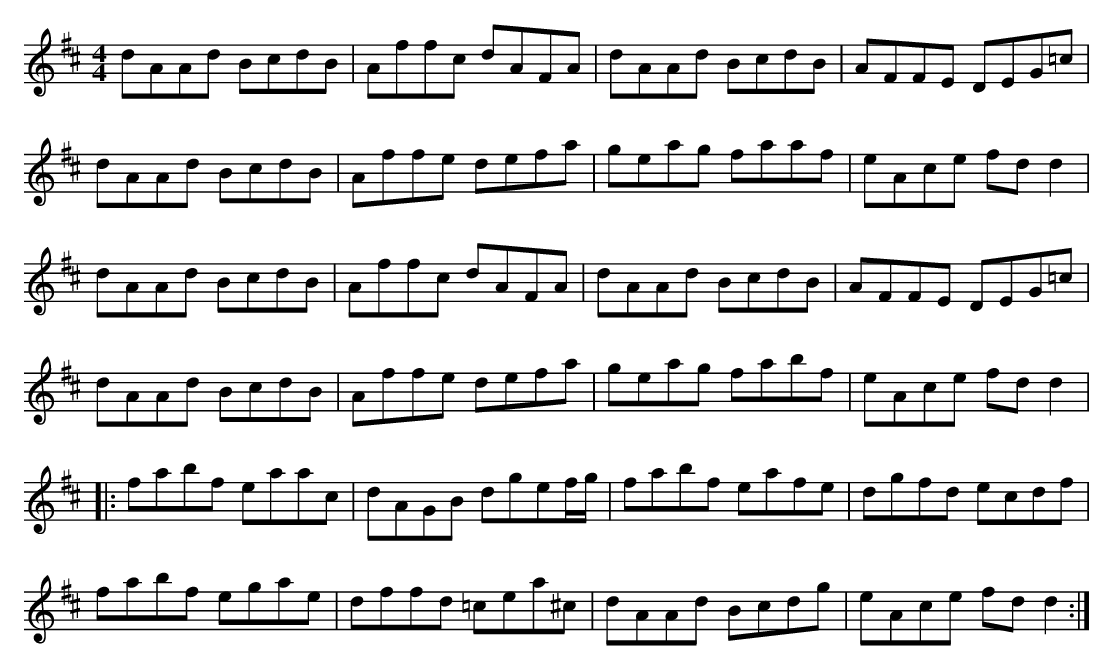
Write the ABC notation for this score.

X:1
M:4/4
K:D
dAAd BcdB|Affc dAFA|dAAd BcdB|AFFE DEG=c|
dAAd BcdB|Affe defa|geag faaf|eAce fd d2|
dAAd BcdB|Affc dAFA|dAAd BcdB|AFFE DEG=c|
dAAd BcdB|Affe defa|geag fabf|eAce fd d2|
|:fabf eaac|dAGB dgef/g/|fabf eafe|dgfd ecdf|
fabf egae|dffd =cea^c|dAAd Bcdg|eAce fd d2:|
